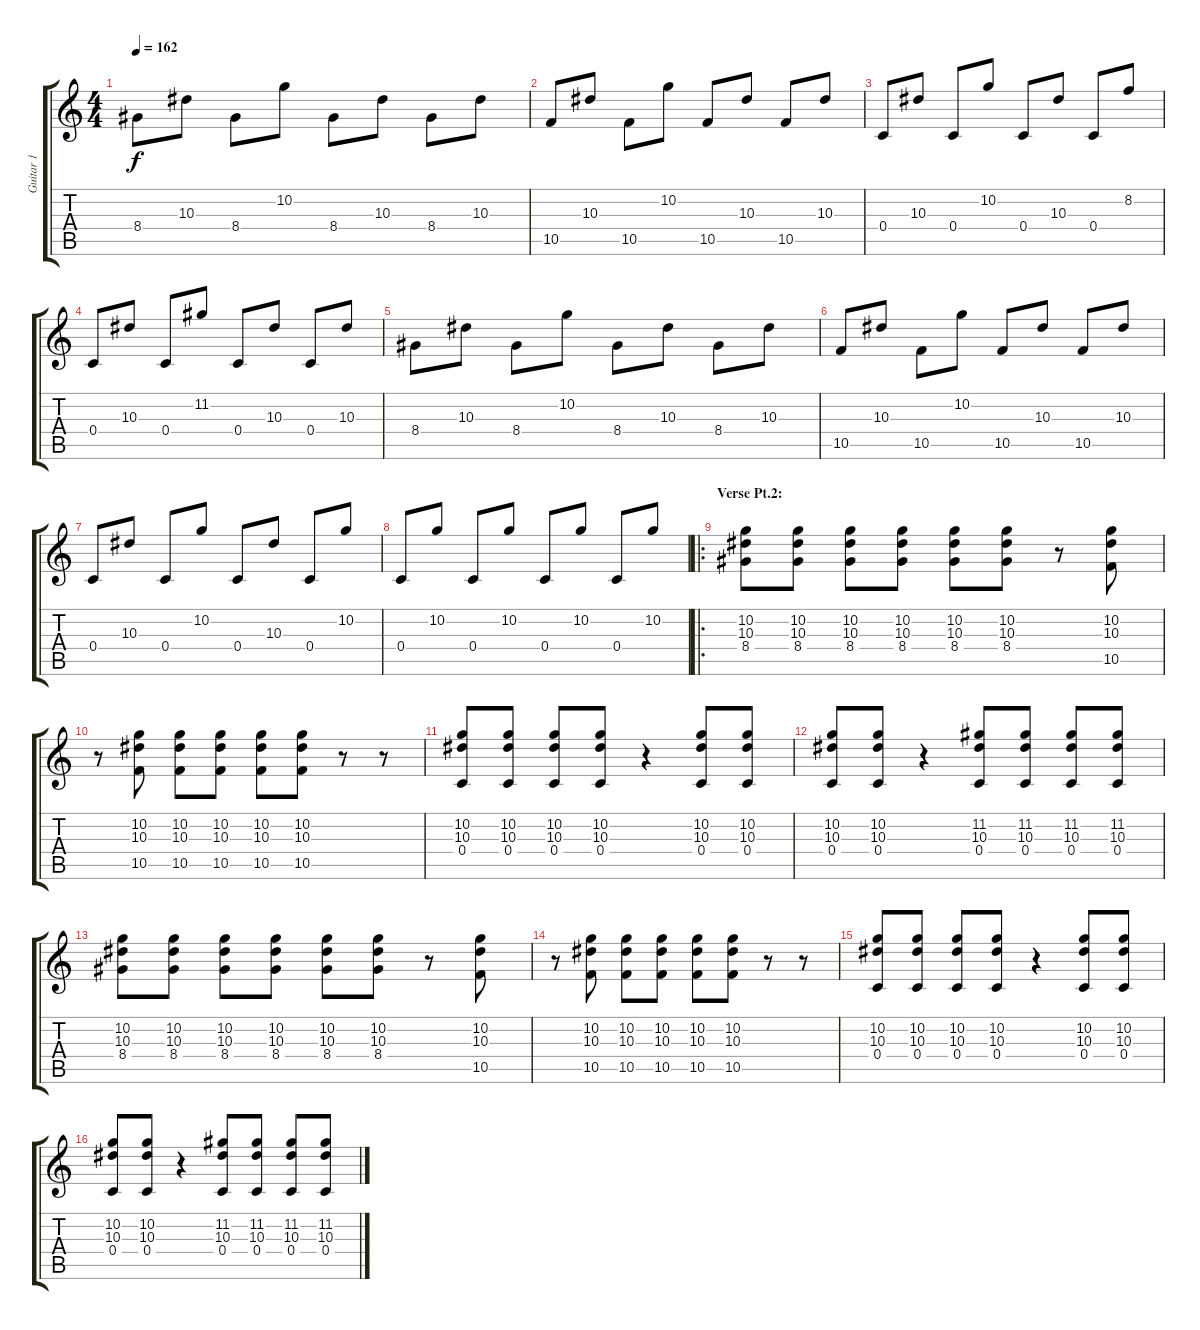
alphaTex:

\track ("Guitar 1" "Guitar 1") {instrument distortionguitar}
\staff {score tabs}
\tuning (D4 A3 F3 C3 G2 C2) {hide}
\ts (4 4)
\tempo 162
\clef g2
\ks c
8.4.8{dy f instrument electricguitarclean} 10.3.8 8.4.8 10.2.8 8.4.8 10.3.8 8.4.8 10.3.8 |
10.5.8{instrument electricguitarclean} 10.3.8 10.5.8 10.2.8 10.5.8 10.3.8 10.5.8 10.3.8 |
0.4.8{instrument electricguitarclean} 10.3.8 0.4.8 10.2.8 0.4.8 10.3.8 0.4.8 8.2.8 |
0.4.8{instrument electricguitarclean} 10.3.8 0.4.8 11.2.8 0.4.8 10.3.8 0.4.8 10.3.8 |
8.4.8{instrument electricguitarclean} 10.3.8 8.4.8 10.2.8 8.4.8 10.3.8 8.4.8 10.3.8 |
10.5.8{instrument electricguitarclean} 10.3.8 10.5.8 10.2.8 10.5.8 10.3.8 10.5.8 10.3.8 |
0.4.8{instrument electricguitarclean} 10.3.8 0.4.8 10.2.8 0.4.8 10.3.8 0.4.8 10.2.8 |
0.4.8{instrument electricguitarclean} 10.2.8 0.4.8 10.2.8 0.4.8 10.2.8 0.4.8 10.2.8 |
\ro
\section ("" "Verse Pt.2:")
(10.2 10.3 8.4).8{instrument distortionguitar} (10.2 10.3 8.4).8 (10.2 10.3 8.4).8 (10.2 10.3 8.4).8 (10.2 10.3 8.4).8 (10.2 10.3 8.4).8 r.8 (10.2 10.3 10.5).8 |
r.8 (10.2 10.3 10.5).8 (10.2 10.3 10.5).8 (10.2 10.3 10.5).8 (10.2 10.3 10.5).8 (10.2 10.3 10.5).8 r.8 r.8 |
(10.2 10.3 0.4).8 (10.2 10.3 0.4).8 (10.2 10.3 0.4).8 (10.2 10.3 0.4).8 r.4 (10.2 10.3 0.4).8 (10.2 10.3 0.4).8 |
(10.2 10.3 0.4).8 (10.2 10.3 0.4).8 r.4 (11.2 10.3 0.4).8 (11.2 10.3 0.4).8 (11.2 10.3 0.4).8 (11.2 10.3 0.4).8 |
(10.2 10.3 8.4).8{instrument distortionguitar} (10.2 10.3 8.4).8 (10.2 10.3 8.4).8 (10.2 10.3 8.4).8 (10.2 10.3 8.4).8 (10.2 10.3 8.4).8 r.8 (10.2 10.3 10.5).8 |
r.8 (10.2 10.3 10.5).8 (10.2 10.3 10.5).8 (10.2 10.3 10.5).8 (10.2 10.3 10.5).8 (10.2 10.3 10.5).8 r.8 r.8 |
(10.2 10.3 0.4).8 (10.2 10.3 0.4).8 (10.2 10.3 0.4).8 (10.2 10.3 0.4).8 r.4 (10.2 10.3 0.4).8 (10.2 10.3 0.4).8 |
(10.2 10.3 0.4).8 (10.2 10.3 0.4).8 r.4 (11.2 10.3 0.4).8 (11.2 10.3 0.4).8 (11.2 10.3 0.4).8 (11.2 10.3 0.4).8
